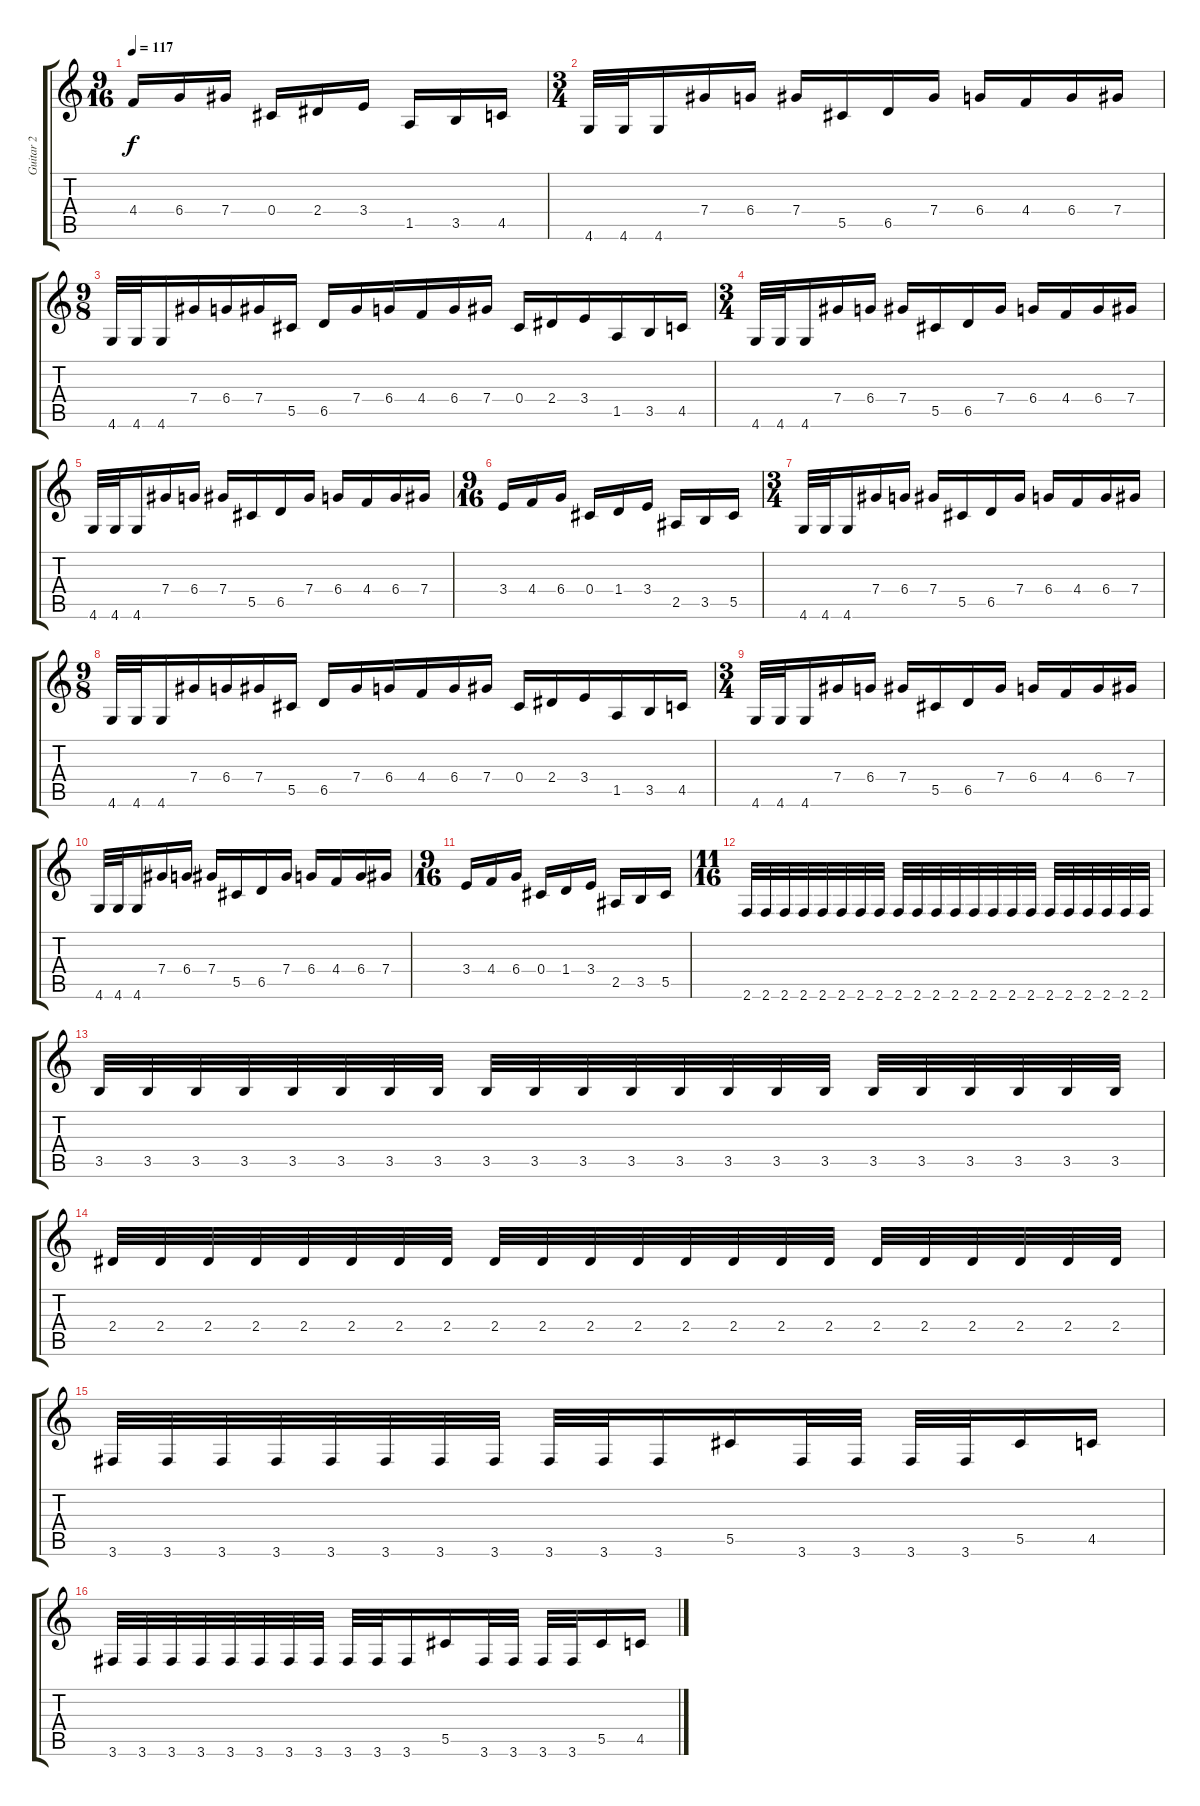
\track ("Guitar 2" "Guitar 2") {instrument distortionguitar}
\staff {score tabs}
\tuning (Eb4 Bb3 Gb3 Db3 Ab2 Eb2) {hide}
\ts (9 16)
\tempo 117
\clef g2
\ks c
4.4.16{dy f} 6.4.16 7.4.16 0.4.16 2.4.16 3.4.16 1.5.16 3.5.16 4.5.16 |
\ts (3 4)
4.6.32 4.6.32 4.6.16 7.4.16 6.4.16 7.4.16 5.5.16 6.5.16 7.4.16 6.4.16 4.4.16 6.4.16 7.4.16 |
\ts (9 8)
4.6.32 4.6.32 4.6.16 7.4.16 6.4.16 7.4.16 5.5.16 6.5.16 7.4.16 6.4.16 4.4.16 6.4.16 7.4.16 0.4.16 2.4.16 3.4.16 1.5.16 3.5.16 4.5.16 |
\ts (3 4)
4.6.32 4.6.32 4.6.16 7.4.16 6.4.16 7.4.16 5.5.16 6.5.16 7.4.16 6.4.16 4.4.16 6.4.16 7.4.16 |
4.6.32 4.6.32 4.6.16 7.4.16 6.4.16 7.4.16 5.5.16 6.5.16 7.4.16 6.4.16 4.4.16 6.4.16 7.4.16 |
\ts (9 16)
3.4.16 4.4.16 6.4.16 0.4.16 1.4.16 3.4.16 2.5.16 3.5.16 5.5.16 |
\ts (3 4)
4.6.32 4.6.32 4.6.16 7.4.16 6.4.16 7.4.16 5.5.16 6.5.16 7.4.16 6.4.16 4.4.16 6.4.16 7.4.16 |
\ts (9 8)
4.6.32 4.6.32 4.6.16 7.4.16 6.4.16 7.4.16 5.5.16 6.5.16 7.4.16 6.4.16 4.4.16 6.4.16 7.4.16 0.4.16 2.4.16 3.4.16 1.5.16 3.5.16 4.5.16 |
\ts (3 4)
4.6.32 4.6.32 4.6.16 7.4.16 6.4.16 7.4.16 5.5.16 6.5.16 7.4.16 6.4.16 4.4.16 6.4.16 7.4.16 |
4.6.32 4.6.32 4.6.16 7.4.16 6.4.16 7.4.16 5.5.16 6.5.16 7.4.16 6.4.16 4.4.16 6.4.16 7.4.16 |
\ts (9 16)
3.4.16 4.4.16 6.4.16 0.4.16 1.4.16 3.4.16 2.5.16 3.5.16 5.5.16 |
\ts (11 16)
2.6.32 2.6.32 2.6.32 2.6.32 2.6.32 2.6.32 2.6.32 2.6.32 2.6.32 2.6.32 2.6.32 2.6.32 2.6.32 2.6.32 2.6.32 2.6.32 2.6.32 2.6.32 2.6.32 2.6.32 2.6.32 2.6.32 |
3.5.32 3.5.32 3.5.32 3.5.32 3.5.32 3.5.32 3.5.32 3.5.32 3.5.32 3.5.32 3.5.32 3.5.32 3.5.32 3.5.32 3.5.32 3.5.32 3.5.32 3.5.32 3.5.32 3.5.32 3.5.32 3.5.32 |
2.4.32 2.4.32 2.4.32 2.4.32 2.4.32 2.4.32 2.4.32 2.4.32 2.4.32 2.4.32 2.4.32 2.4.32 2.4.32 2.4.32 2.4.32 2.4.32 2.4.32 2.4.32 2.4.32 2.4.32 2.4.32 2.4.32 |
3.6.32 3.6.32 3.6.32 3.6.32 3.6.32 3.6.32 3.6.32 3.6.32 3.6.32 3.6.32 3.6.16 5.5.16 3.6.32 3.6.32 3.6.32 3.6.32 5.5.16 4.5.16 |
3.6.32 3.6.32 3.6.32 3.6.32 3.6.32 3.6.32 3.6.32 3.6.32 3.6.32 3.6.32 3.6.16 5.5.16 3.6.32 3.6.32 3.6.32 3.6.32 5.5.16 4.5.16
